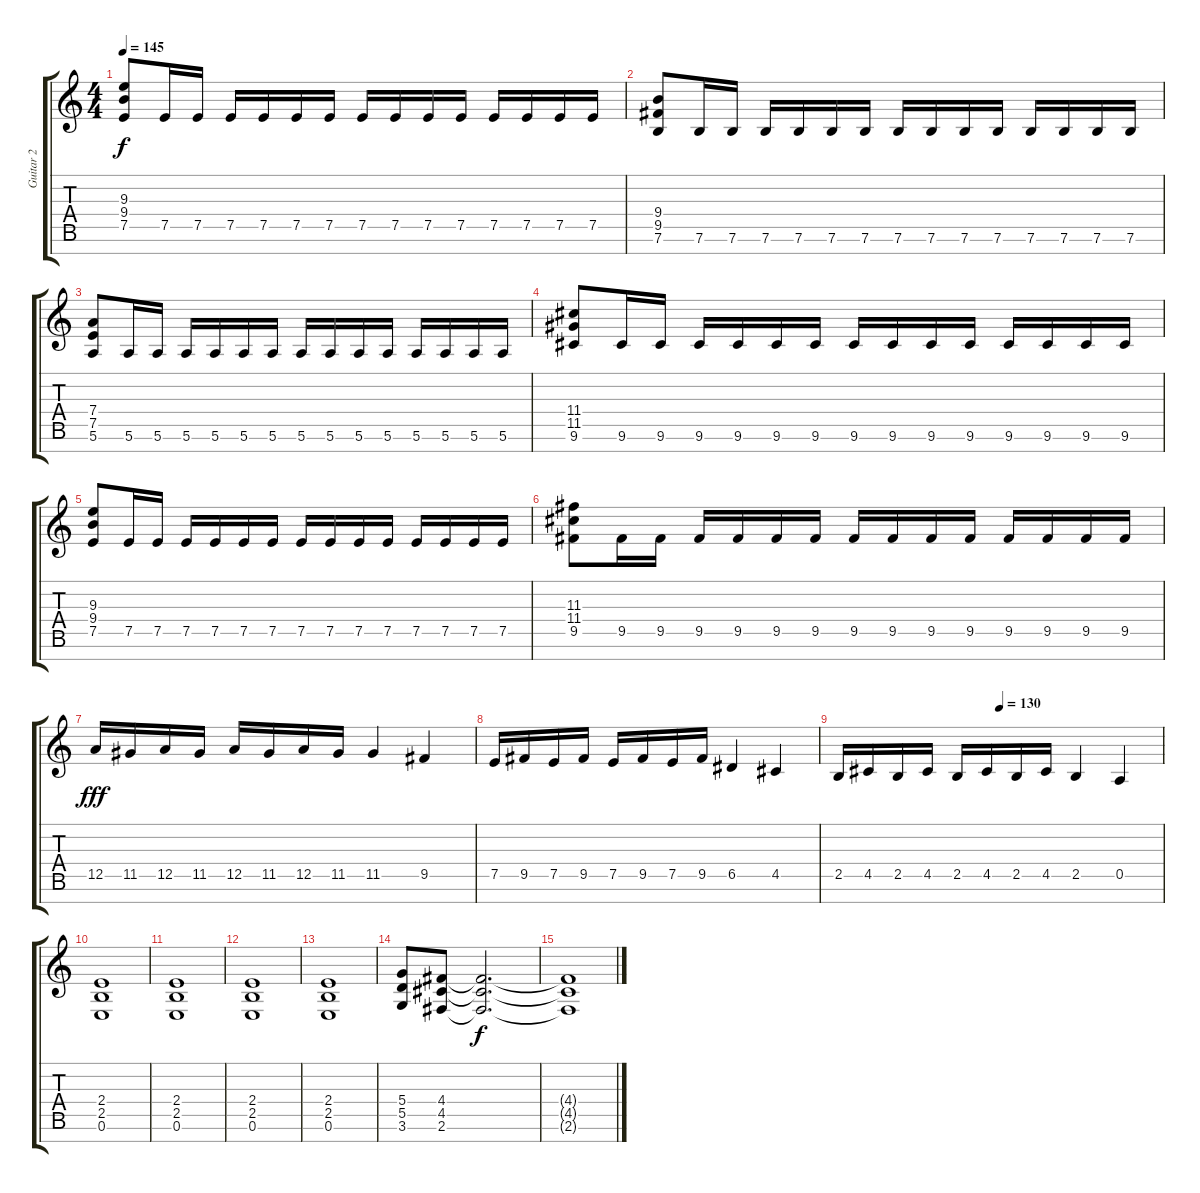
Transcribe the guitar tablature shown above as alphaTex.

\track ("Guitar 2" "Guitar 2") {instrument distortionguitar}
\staff {score tabs}
\tuning (E4 B3 G3 D3 A2 E2 B1) {hide}
\ts (4 4)
\tempo 145
\clef g2
\ks c
(9.3 9.4 7.5).8{dy f} 7.5.16 7.5.16 7.5.16 7.5.16 7.5.16 7.5.16 7.5.16 7.5.16 7.5.16 7.5.16 7.5.16 7.5.16 7.5.16 7.5.16 |
(9.4 9.5 7.6).8 7.6.16 7.6.16 7.6.16 7.6.16 7.6.16 7.6.16 7.6.16 7.6.16 7.6.16 7.6.16 7.6.16 7.6.16 7.6.16 7.6.16 |
(7.4 7.5 5.6).8 5.6.16 5.6.16 5.6.16 5.6.16 5.6.16 5.6.16 5.6.16 5.6.16 5.6.16 5.6.16 5.6.16 5.6.16 5.6.16 5.6.16 |
(11.4 11.5 9.6).8 9.6.16 9.6.16 9.6.16 9.6.16 9.6.16 9.6.16 9.6.16 9.6.16 9.6.16 9.6.16 9.6.16 9.6.16 9.6.16 9.6.16 |
(9.3 9.4 7.5).8 7.5.16 7.5.16 7.5.16 7.5.16 7.5.16 7.5.16 7.5.16 7.5.16 7.5.16 7.5.16 7.5.16 7.5.16 7.5.16 7.5.16 |
(11.3 11.4 9.5).8 9.5.16 9.5.16 9.5.16 9.5.16 9.5.16 9.5.16 9.5.16 9.5.16 9.5.16 9.5.16 9.5.16 9.5.16 9.5.16 9.5.16 |
12.5.16{dy fff} 11.5.16 12.5.16 11.5.16 12.5.16 11.5.16 12.5.16 11.5.16 11.5.4 9.5.4 |
7.5.16 9.5.16 7.5.16 9.5.16 7.5.16 9.5.16 7.5.16 9.5.16 6.5.4 4.5.4 |
\tempo (130 0.5)
2.5.16 4.5.16 2.5.16 4.5.16 2.5.16 4.5.16 2.5.16 4.5.16 2.5.4 0.5.4 |
(2.4 2.5 0.6).1 |
(2.4 2.5 0.6).1 |
(2.4 2.5 0.6).1 |
(2.4 2.5 0.6).1 |
(5.4 5.5 3.6).8 (4.4 4.5 2.6).8 (4.4{t} 4.5{t} 2.6{t}).2{d dy f} |
(4.4{t} 4.5{t} 2.6{t}).1
